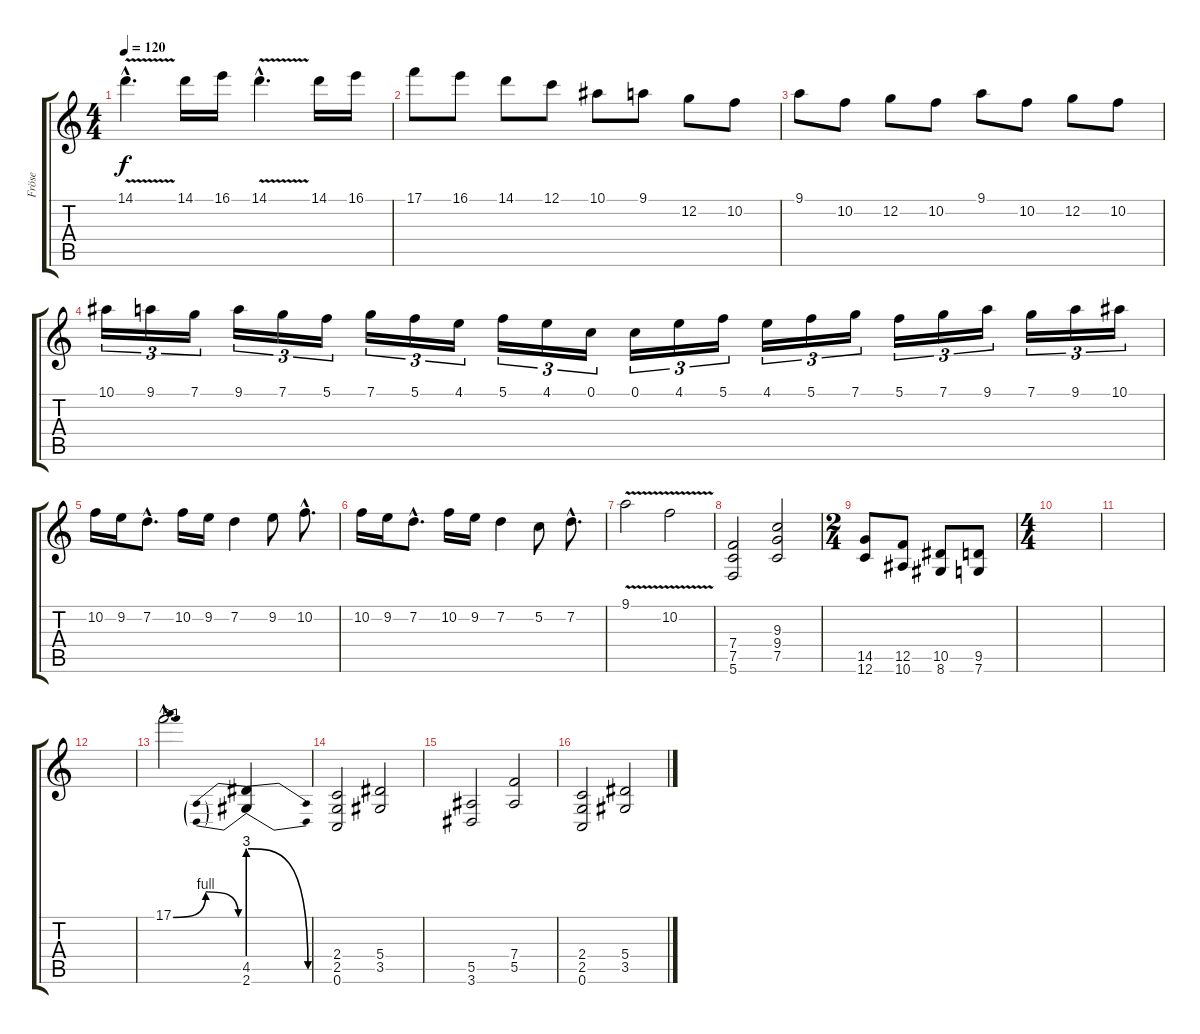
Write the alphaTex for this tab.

\track ("Fröse" "Fröse") {instrument distortionguitar}
\staff {score tabs}
\tuning (C4 G3 Eb3 Bb2 F2 C2) {hide}
\ts (4 4)
\tempo 120
\clef g2
\ks c
14.1{v hac}.4{d dy f} 14.1.16 16.1.16 14.1{v hac}.4{d} 14.1.16 16.1.16 |
17.1.8 16.1.8 14.1.8 12.1.8 10.1.8 9.1.8 12.2.8 10.2.8 |
9.1.8 10.2.8 12.2.8 10.2.8 9.1.8 10.2.8 12.2.8 10.2.8 |
10.1.16{tu (3 2)} 9.1.16{tu (3 2)} 7.1.16{tu (3 2)} 9.1.16{tu (3 2)} 7.1.16{tu (3 2)} 5.1.16{tu (3 2)} 7.1.16{tu (3 2)} 5.1.16{tu (3 2)} 4.1.16{tu (3 2)} 5.1.16{tu (3 2)} 4.1.16{tu (3 2)} 0.1.16{tu (3 2)} 0.1.16{tu (3 2)} 4.1.16{tu (3 2)} 5.1.16{tu (3 2)} 4.1.16{tu (3 2)} 5.1.16{tu (3 2)} 7.1.16{tu (3 2)} 5.1.16{tu (3 2)} 7.1.16{tu (3 2)} 9.1.16{tu (3 2)} 7.1.16{tu (3 2)} 9.1.16{tu (3 2)} 10.1.16{tu (3 2)} |
10.2.16 9.2.16 7.2{hac}.8{d} 10.2.16 9.2.16 7.2.4 9.2.8 10.2{hac}.8{d} |
10.2.16 9.2.16 7.2{hac}.8{d} 10.2.16 9.2.16 7.2.4 5.2.8 7.2{hac}.8{d} |
9.1{v}.2 10.2{v}.2 |
(7.4 7.5 5.6).2 (9.3 9.4 7.5).2 |
\ts (2 4)
(14.5 12.6).8 (12.5 10.6).8 (10.5 8.6).8 (9.5 7.6).8 |
\ts (4 4)
|
|
|
17.1{be (bendrelease 0 0 5 4 30 4 60 0) hac}.2{d} (4.5{be (prebendrelease 0 12 60 0)} 2.6{be (prebendrelease 0 12 60 0)}).4 |
(2.4 2.5 0.6).2 (5.4 3.5).2 |
(5.5 3.6).2 (7.4 5.5).2 |
(2.4 2.5 0.6).2 (5.4 3.5).2
